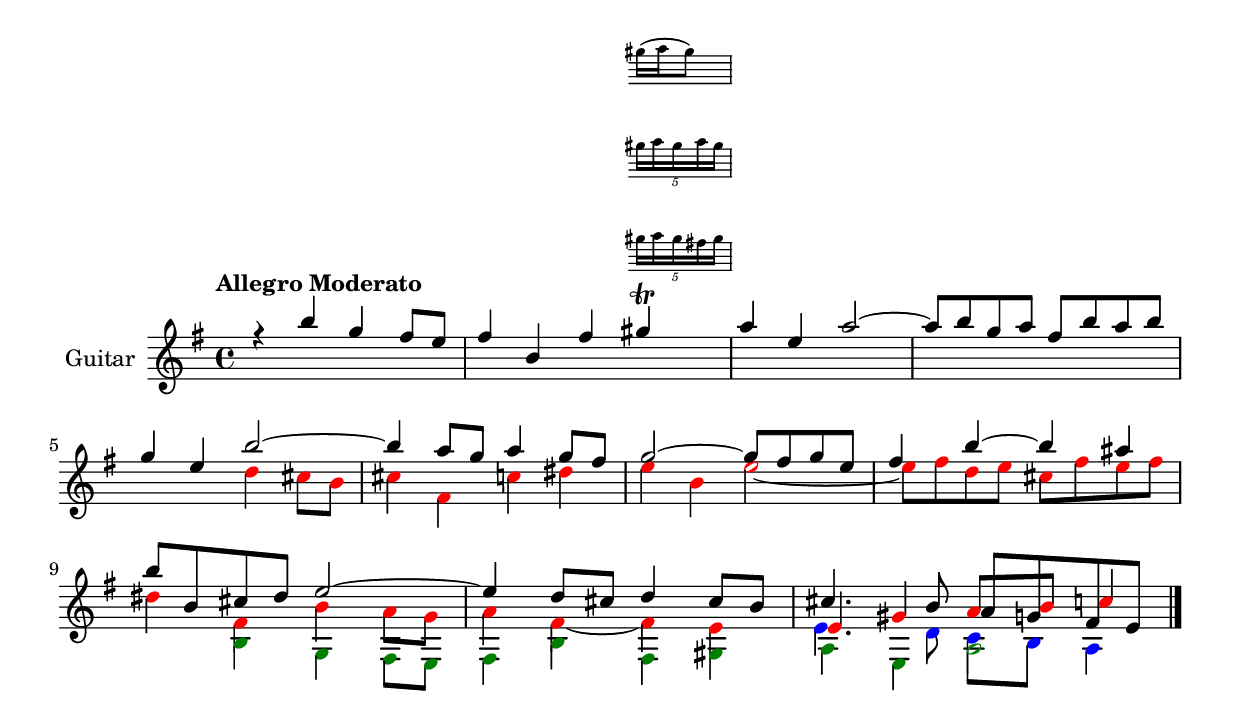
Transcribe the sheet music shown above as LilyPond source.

\version "2.24.0"
\language "italiano"

aaa = \relative do'' {
    \voiceOne
    \key mi \minor
    %1
    r4                 si'                  sol                 fad8      mi       |
    %2
    fad4               si,                  fad'
    <<
      sold \trill
      \new Staff \with {
        alignAboveContext = "main"
        \remove Time_signature_engraver
        firstClef = ##f
        \magnifyStaff #2/3
      } { (sold16 la sold8) }
      \new Staff \with {
        alignAboveContext = "main"
        \remove Time_signature_engraver
        firstClef = ##f
        \magnifyStaff #2/3
      } \tuplet 5/4 { sold16 la sold la sold }
      \new Staff \with {
        alignAboveContext = "main"
        \remove Time_signature_engraver
        firstClef = ##f
        \magnifyStaff #2/3
      } \tuplet 5/4 { sold16 la sold fad sold }
    >>                                                                             |
    %3
    la4                mi                   la2~                                   |
    %4
    la8      si        sol        la        fad        si       la        si       |
    \break
    %5
    sol4               mi                   si'2~                                  |
    %6
    si4                la8        sol       la4                 sol8      fad      |
    %7
    sol2~                                   sol8       fad      sol       mi       |
    %8
    fad4               si~                  si                  lad                |
    \break
    %9
    si8      si,       dod        red       mi2~                                   |
    %10
    mi4                re8        dod       re4                 dod8      si       |
    %11
    dod4.                         si8       
    \once \override NoteColumn.force-hshift = #1
    la         sol      fad       mi       |
}

bbb = \relative do'' {
    \voiceTwo
    \override NoteHead.color = #red
    \key mi \minor
    %1
    s1                                                                             |
    %2
    s1                                                                             |
    %3
    s1                                                                             |
    %4
    s1                                                                             |
    %5
    s2                                      re4                 dod8      si       |
    %6
    dod4               fad,                 do'                 red                |
    %7
    mi                 si                   mi2~                                   |
    %8
    mi8      fad       re         mi        dod        fad      mi        fad      |
    %9
    red4               fad,                 si                  la8       sol      |
    %10
    la4                fad4~                fad                 mi                 |
    %11
    \stemUp
    mi                 sold                 la8
    \once \override NoteColumn.force-hshift = #1
    si       
    \once \override NoteColumn.force-hshift = #1
    do4                |
}

ccc = \relative do' {
    \voiceThree
    \override NoteHead.color = #darkgreen
    \shiftOff
    \key mi \minor
    \stemDown
    %1
    s1                                                                             |
    %2
    s1                                                                             |
    %3
    s1                                                                             |
    %4
    s1                                                                             |
    %5
    s1                                                                             |
    %6
    s1                                                                             |
    %7
    s1                                                                             |
    %8
    s1                                                                             |
    %9
    s4                si                     sol                fad8       mi      |
    %10
    fad4              si                     fad                sold               |
    %11
    la                mi                     la2~                                  |
}

ddd = \relative do' {
    \voiceFour
    \override NoteHead.color = #blue
    \shiftOff
    \key mi \minor
    \stemDown
    %1
    s1                                                                             |
    %2
    s1                                                                             |
    %3
    s1                                                                             |
    %4
    s1                                                                             |
    %5
    s1                                                                             |
    %6
    s1                                                                             |
    %7
    s1                                                                             |
    %8
    s1                                                                             |
    %9
    s1                                                                             |
    %10
    s1                                                                             |
    %11
    mi4.                          re8         do         si       la4              |
}

allegro_moderato = {
  <<
  \aaa
  \new Voice \bbb
  \new Voice \ccc
  \new Voice \ddd
  >>
}

\book {
  \header {
    title = ""
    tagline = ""
  }
  \score {
    <<
      \new Staff = "main" \with {
        instrumentName = "Guitar"
        \consists Merge_rests_engraver
      } \relative {
        \tempo \markup "Allegro Moderato"
        \allegro_moderato
        \bar "|."
      }
    >>
  }
}